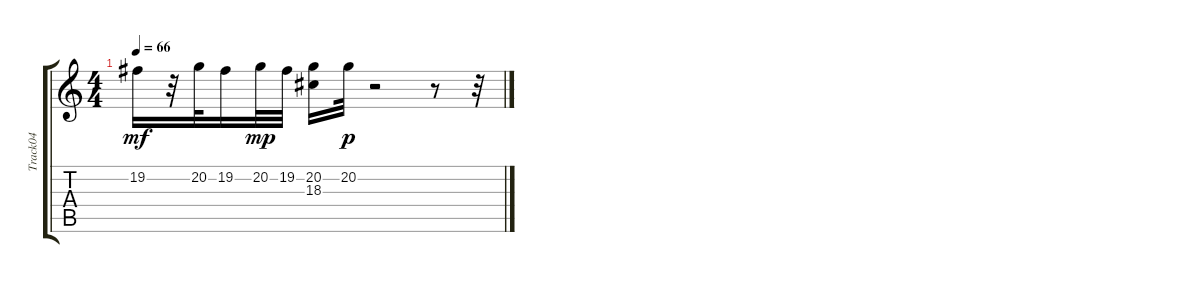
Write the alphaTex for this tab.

\track ("Track04" "Track04") {instrument acousticgrandpiano}
\staff {score tabs}
\tuning (E4 B3 G3 D3 A2 E2) {hide}
\ts (4 4)
\tempo 66
\clef g2
\ks c
19.2.16{dy mf} r.32 20.2.32 19.2.16 20.2.32{dy mp} 19.2.32 (20.2 18.3).16 20.2.32{dy p} r.2 r.8 r.32
